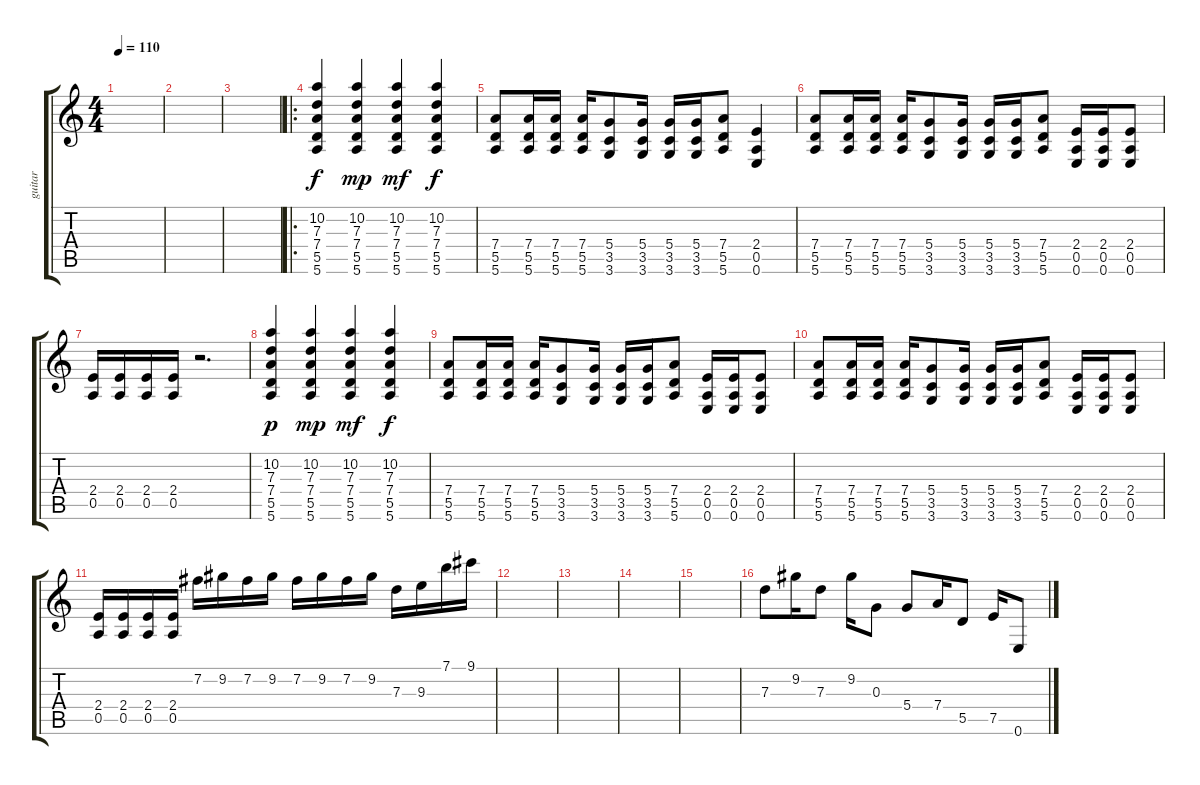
\track ("guitar" "guitar") {instrument distortionguitar}
\staff {score tabs}
\tuning (E4 B3 G3 D3 A2 E2) {hide}
\ts (4 4)
\tempo 110
\clef g2
\ks c
|
|
|
\ro
(10.2 7.3 7.4 5.5 5.6).4 (10.2 7.3 7.4 5.5 5.6).4{dy mp} (10.2 7.3 7.4 5.5 5.6).4{dy mf} (10.2 7.3 7.4 5.5 5.6).4{dy f} |
(7.4 5.5 5.6).8 (7.4 5.5 5.6).16 (7.4 5.5 5.6).16 (7.4 5.5 5.6).16 (5.4 3.5 3.6).8 (5.4 3.5 3.6).16 (5.4 3.5 3.6).16 (5.4 3.5 3.6).16 (7.4 5.5 5.6).8 (2.4 0.5 0.6).4 |
(7.4 5.5 5.6).8 (7.4 5.5 5.6).16 (7.4 5.5 5.6).16 (7.4 5.5 5.6).16 (5.4 3.5 3.6).8 (5.4 3.5 3.6).16 (5.4 3.5 3.6).16 (5.4 3.5 3.6).16 (7.4 5.5 5.6).8 (2.4 0.5 0.6).16 (2.4 0.5 0.6).16 (2.4 0.5 0.6).8 |
(2.4 0.5).16 (2.4 0.5).16 (2.4 0.5).16 (2.4 0.5).16 r.2{d} |
(10.2 7.3 7.4 5.5 5.6).4{dy p} (10.2 7.3 7.4 5.5 5.6).4{dy mp} (10.2 7.3 7.4 5.5 5.6).4{dy mf} (10.2 7.3 7.4 5.5 5.6).4{dy f} |
(7.4 5.5 5.6).8 (7.4 5.5 5.6).16 (7.4 5.5 5.6).16 (7.4 5.5 5.6).16 (5.4 3.5 3.6).8 (5.4 3.5 3.6).16 (5.4 3.5 3.6).16 (5.4 3.5 3.6).16 (7.4 5.5 5.6).8 (2.4 0.5 0.6).16 (2.4 0.5 0.6).16 (2.4 0.5 0.6).8 |
(7.4 5.5 5.6).8 (7.4 5.5 5.6).16 (7.4 5.5 5.6).16 (7.4 5.5 5.6).16 (5.4 3.5 3.6).8 (5.4 3.5 3.6).16 (5.4 3.5 3.6).16 (5.4 3.5 3.6).16 (7.4 5.5 5.6).8 (2.4 0.5 0.6).16 (2.4 0.5 0.6).16 (2.4 0.5 0.6).8 |
(2.4 0.5).16 (2.4 0.5).16 (2.4 0.5).16 (2.4 0.5).16 7.2.16 9.2.16 7.2.16 9.2.16 7.2.16 9.2.16 7.2.16 9.2.16 7.3.16 9.3.16 7.1.16 9.1.16 |
|
|
|
|
7.3.8 9.2.16 7.3.8 9.2.16 0.3.8 5.4.8 7.4.16 5.5.8 7.5.16 0.6.8
